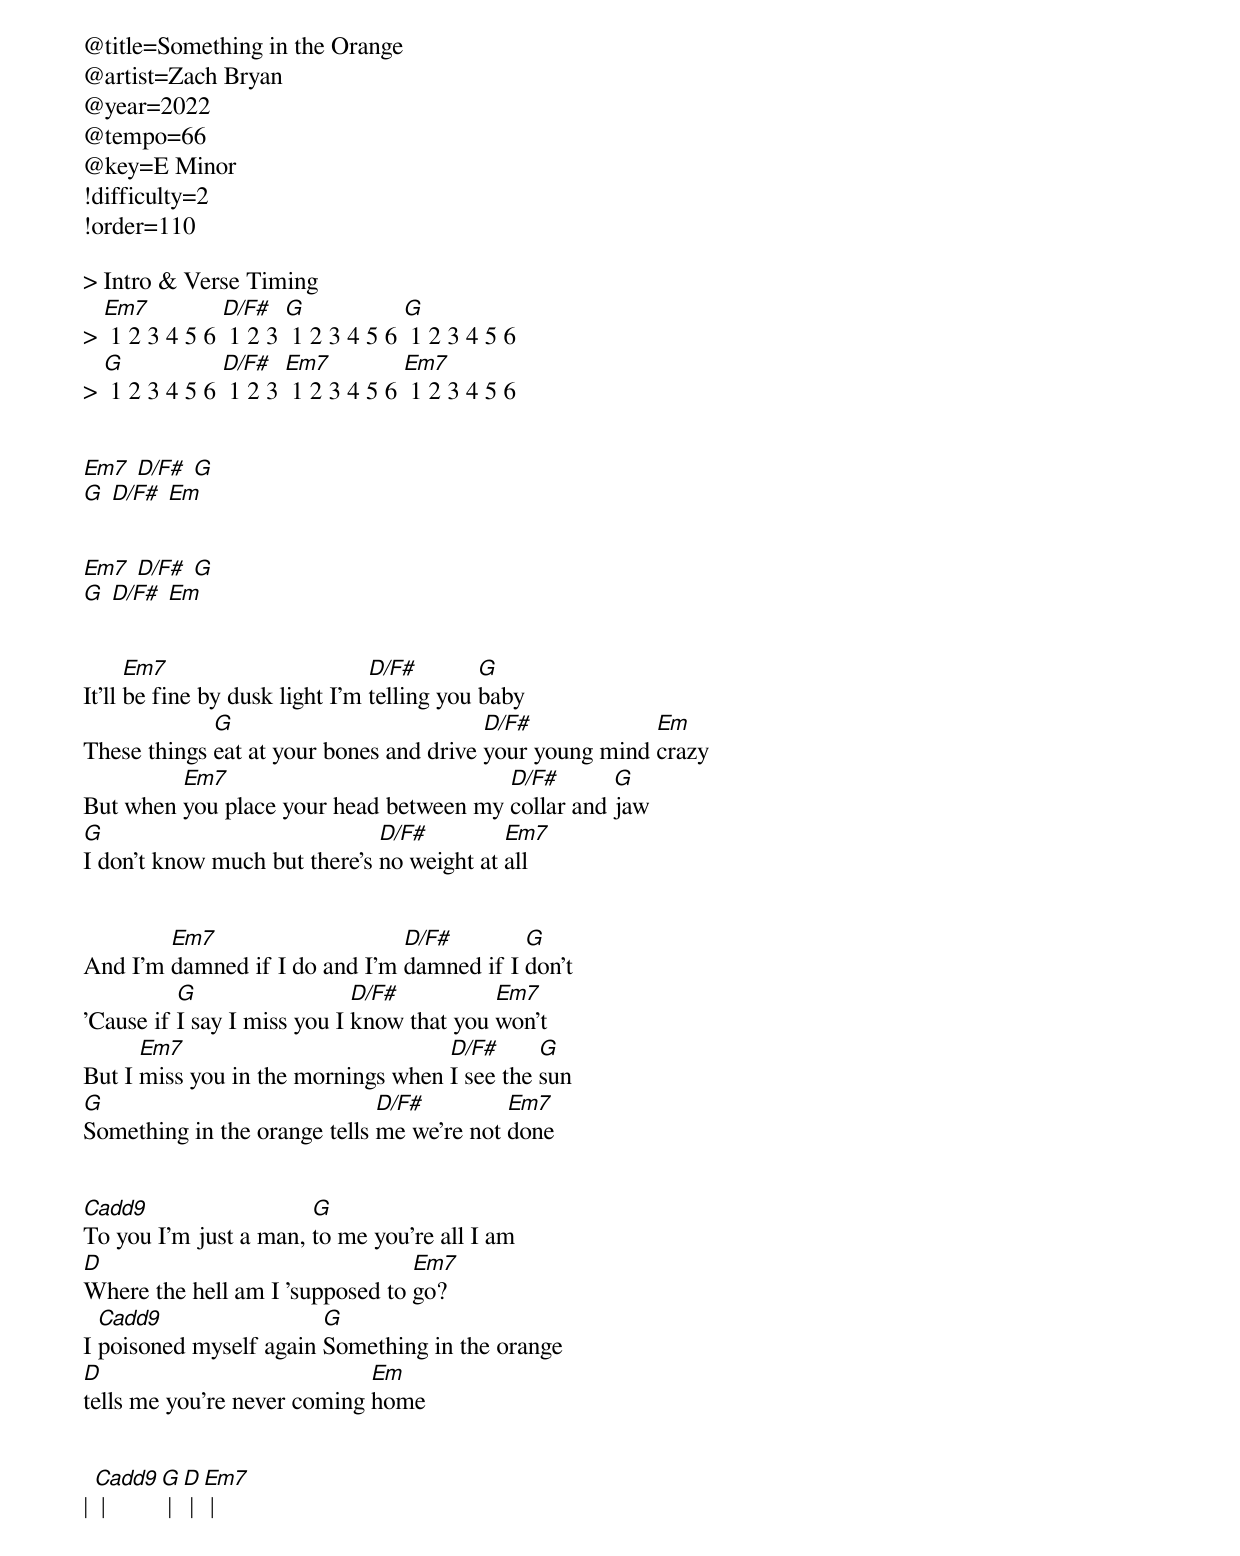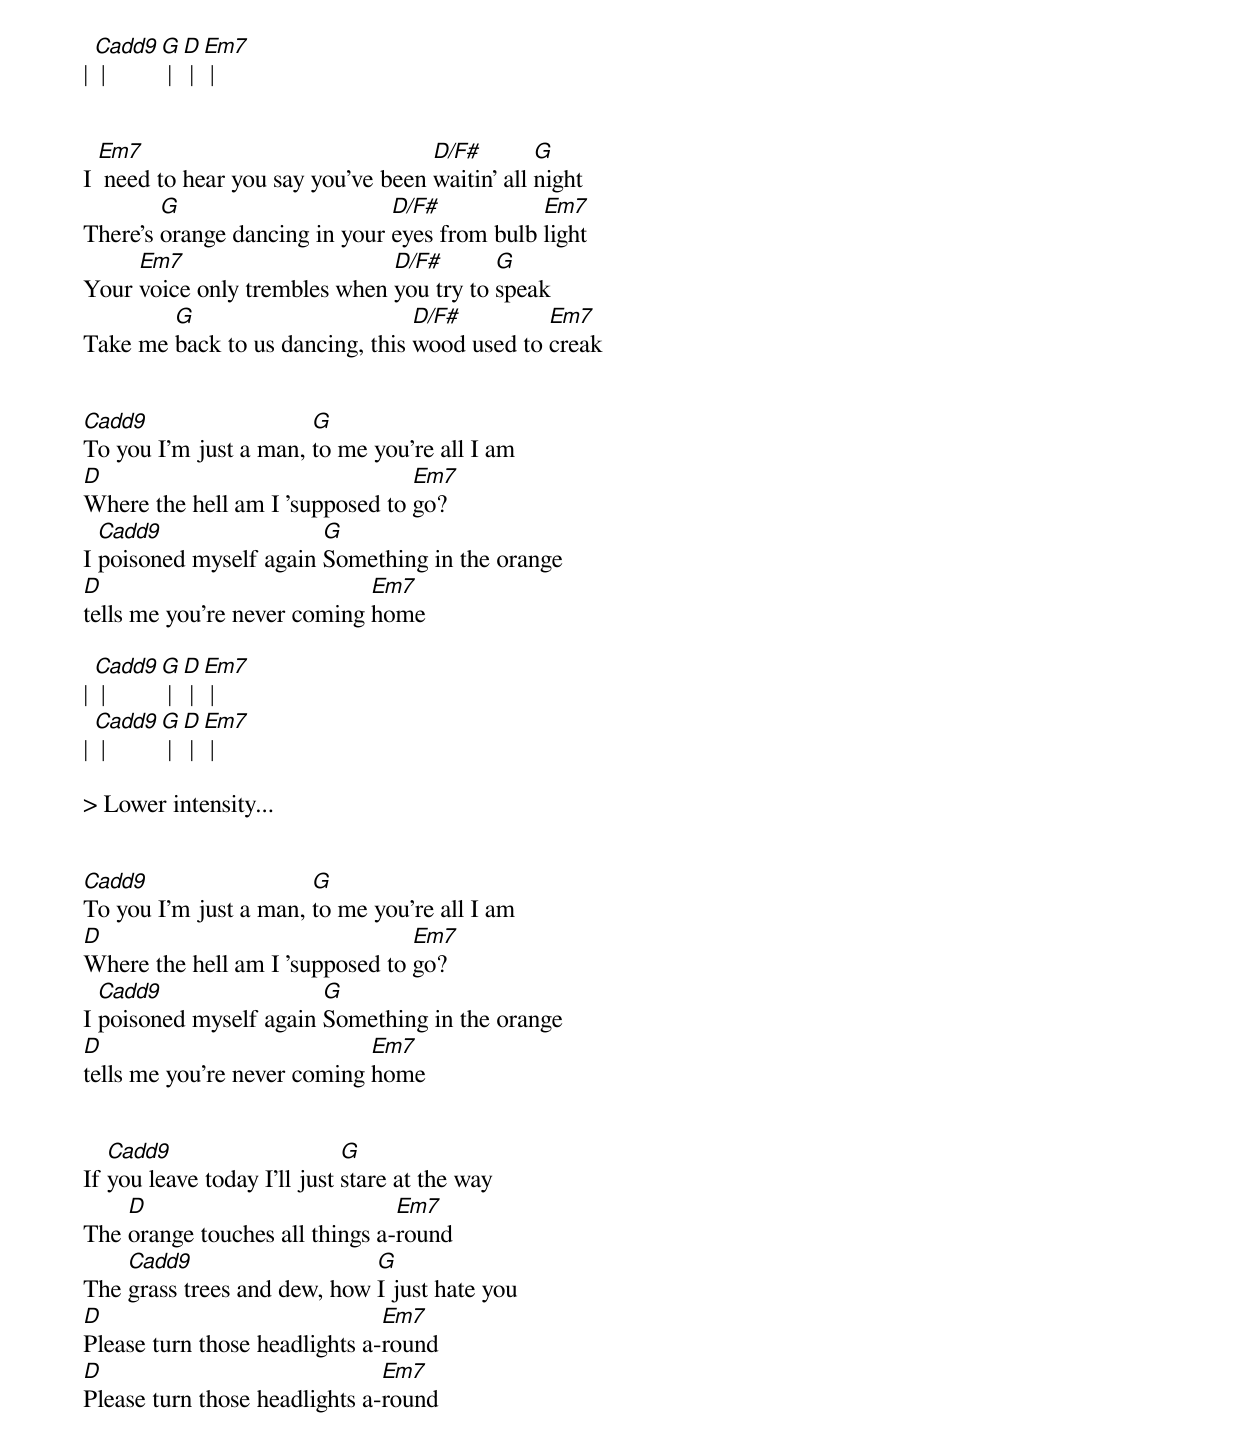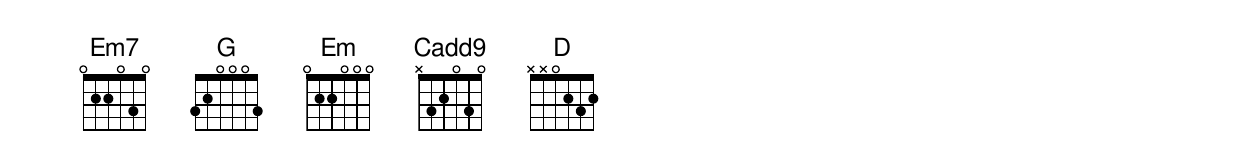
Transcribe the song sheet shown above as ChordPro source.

@title=Something in the Orange
@artist=Zach Bryan
@year=2022
@tempo=66
@key=E Minor
!difficulty=2
!order=110

> Intro & Verse Timing
> [Em7] 1 2 3 4 5 6 [D/F#] 1 2 3 [G] 1 2 3 4 5 6 [G] 1 2 3 4 5 6
> [G] 1 2 3 4 5 6 [D/F#] 1 2 3 [Em7] 1 2 3 4 5 6 [Em7] 1 2 3 4 5 6


[Em7] [D/F#] [G]
[G] [D/F#] [Em]


[Em7] [D/F#] [G]
[G] [D/F#] [Em]


It'll [Em7]be fine by dusk light I'm [D/F#]telling you [G]baby
These things [G]eat at your bones and drive [D/F#]your young mind [Em]crazy
But when [Em7]you place your head between my [D/F#]collar and [G]jaw
[G]I don't know much but there's [D/F#]no weight at [Em7]all


And I'm [Em7]damned if I do and I'm [D/F#]damned if I [G]don't
'Cause if [G]I say I miss you I [D/F#]know that you [Em7]won't
But I [Em7]miss you in the mornings when [D/F#]I see the [G]sun
[G]Something in the orange tells [D/F#]me we're not [Em7]done


[Cadd9]To you I'm just a man, [G]to me you're all I am
[D]Where the hell am I 'supposed to [Em7]go?
I [Cadd9]poisoned myself again [G]Something in the orange
[D]tells me you're never coming [Em]home


| [Cadd9] | [G] | [D] | [Em7] |
| [Cadd9] | [G] | [D] | [Em7] |


I [Em7] need to hear you say you've been [D/F#]waitin' all [G]night
There's [G]orange dancing in your [D/F#]eyes from bulb [Em7]light
Your [Em7]voice only trembles when [D/F#]you try to [G]speak
Take me [G]back to us dancing, this [D/F#]wood used to [Em7]creak


[Cadd9]To you I'm just a man, [G]to me you're all I am
[D]Where the hell am I 'supposed to [Em7]go?
I [Cadd9]poisoned myself again [G]Something in the orange
[D]tells me you're never coming [Em7]home

| [Cadd9] | [G] | [D] | [Em7] |
| [Cadd9] | [G] | [D] | [Em7] |

> Lower intensity...


[Cadd9]To you I'm just a man, [G]to me you're all I am
[D]Where the hell am I 'supposed to [Em7]go?
I [Cadd9]poisoned myself again [G]Something in the orange
[D]tells me you're never coming [Em7]home


If [Cadd9]you leave today I'll just [G]stare at the way
The [D]orange touches all things a-[Em7]round
The [Cadd9]grass trees and dew, how [G]I just hate you
[D]Please turn those headlights a-[Em7]round
[D]Please turn those headlights a-[Em7]round
